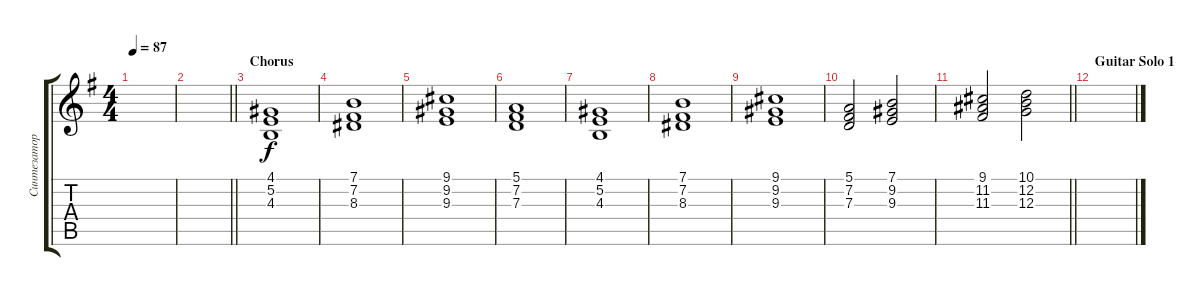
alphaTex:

\track ("Синтезатор" "Синтезатор") {instrument stringensemble1}
\staff {score tabs}
\tuning (E4 B3 G3 D3 A2 E2) {hide}
\ts (4 4)
\tempo 87
\clef g2
\ks eminor
|
\barLineRight lightlight
|
\section ("" "Chorus")
(4.1 5.2 4.3).1 |
(7.1 7.2 8.3).1 |
(9.1 9.2 9.3).1 |
(5.1 7.2 7.3).1 |
(4.1 5.2 4.3).1 |
(7.1 7.2 8.3).1 |
(9.1 9.2 9.3).1 |
(5.1 7.2 7.3).2 (7.1 9.2 9.3).2 |
\barLineRight lightlight
(9.1 11.2 11.3).2 (10.1 12.2 12.3).2 |
\section ("" "Guitar Solo 1")
